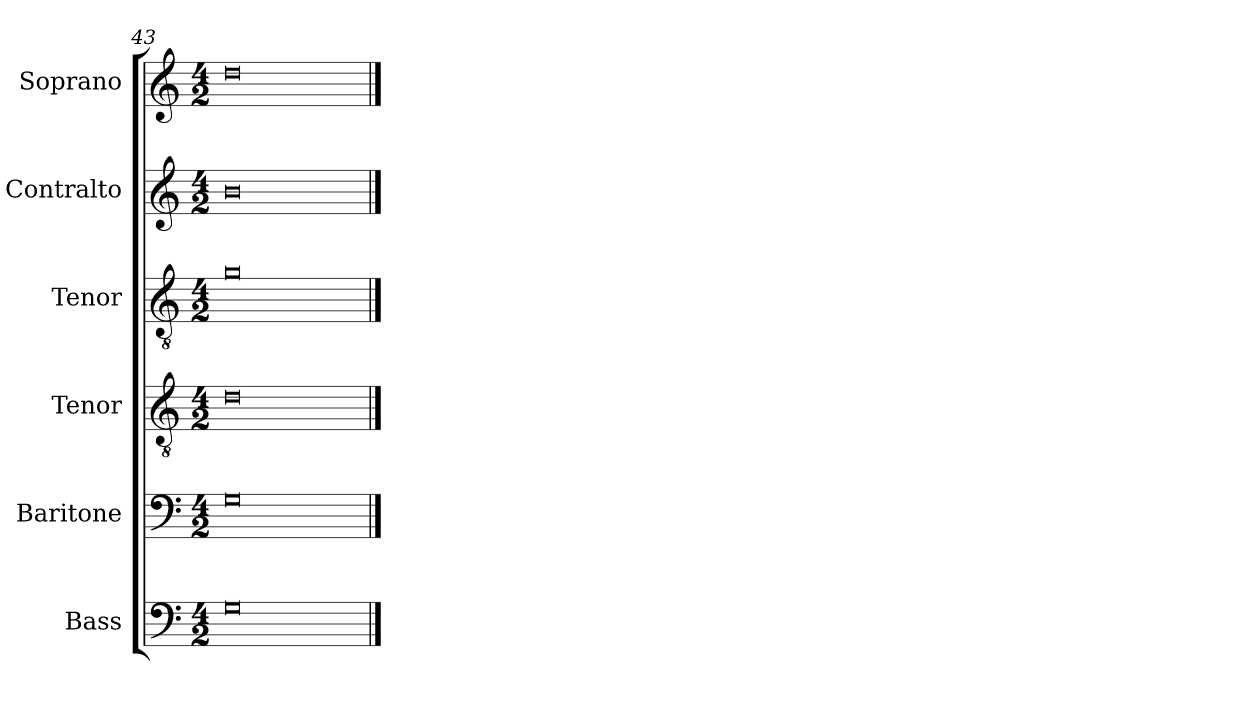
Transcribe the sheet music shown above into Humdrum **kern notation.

**kern	**kern	**kern	**kern	**kern	**kern
*part6	*part5	*part4	*part3	*part2	*part1
*staff6	*staff5	*staff4	*staff3	*staff2	*staff1
*I"Bass	*I"Baritone	*I"Tenor	*I"Tenor	*I"Contralto	*I"Soprano
*I'B	*I'Bar	*I'T	*I'T	*I'A	*I'S
*clefF4	*clefF4	*clefGv2	*clefGv2	*clefG2	*clefG2
*k[]	*k[]	*k[]	*k[]	*k[]	*k[]
*G:mix	*G:mix	*G:mix	*G:mix	*G:mix	*G:mix
*M4/2	*M4/2	*M4/2	*M4/2	*M4/2	*M4/2
=43	=43	=43	=43	=43	=43
0G	0G	0d	0g	0b	0dd
==	==	==	==	==	==
*-	*-	*-	*-	*-	*-
